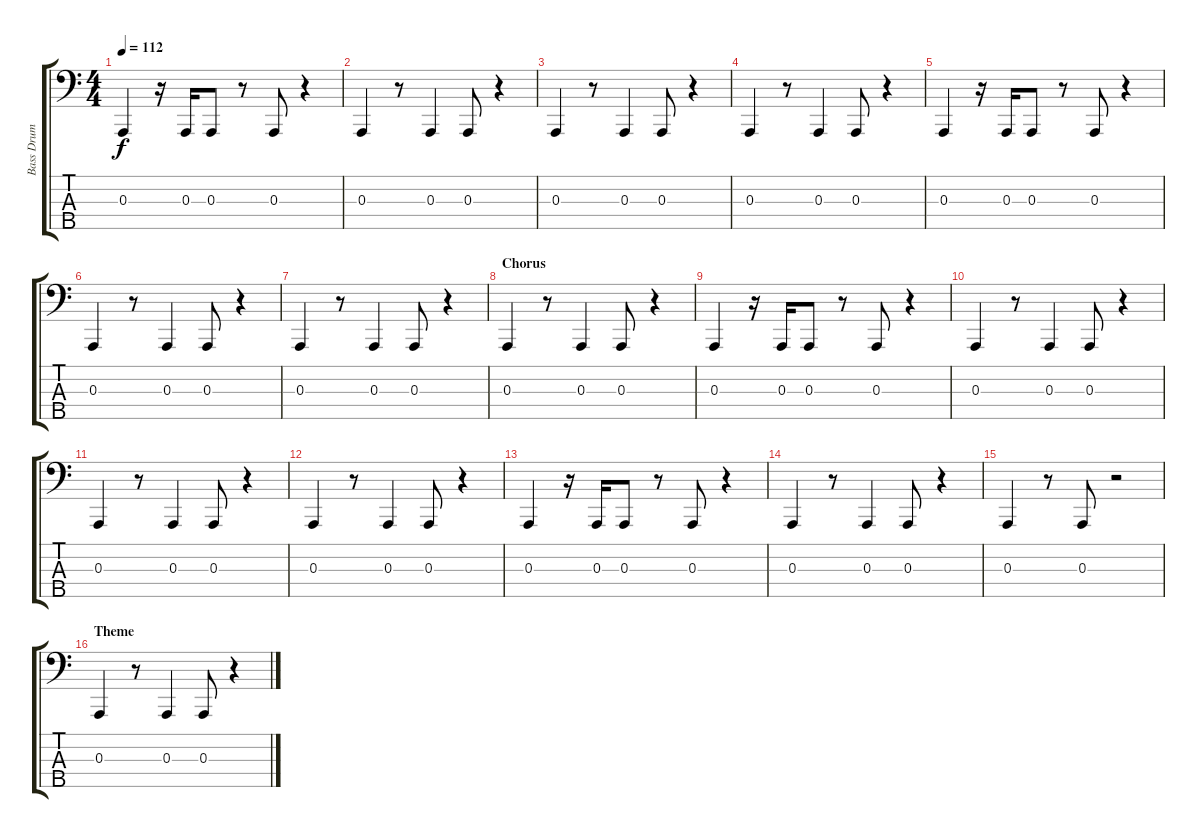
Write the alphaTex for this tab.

\track ("Bass Drum" "Bass Drum") {instrument taikodrum}
\staff {score tabs}
\tuning (G2 D2 A1 E1 B0) {hide}
\ts (4 4)
\tempo 112
\clef f4
\ks c
0.3.4{dy f} r.16 0.3.16 0.3.8 r.8 0.3.8 r.4 |
0.3.4 r.8 0.3.4 0.3.8 r.4 |
0.3.4 r.8 0.3.4 0.3.8 r.4 |
0.3.4 r.8 0.3.4 0.3.8 r.4 |
0.3.4 r.16 0.3.16 0.3.8 r.8 0.3.8 r.4 |
0.3.4 r.8 0.3.4 0.3.8 r.4 |
0.3.4 r.8 0.3.4 0.3.8 r.4 |
\section ("" "Chorus")
0.3.4 r.8 0.3.4 0.3.8 r.4 |
0.3.4 r.16 0.3.16 0.3.8 r.8 0.3.8 r.4 |
0.3.4 r.8 0.3.4 0.3.8 r.4 |
0.3.4 r.8 0.3.4 0.3.8 r.4 |
0.3.4 r.8 0.3.4 0.3.8 r.4 |
0.3.4 r.16 0.3.16 0.3.8 r.8 0.3.8 r.4 |
0.3.4 r.8 0.3.4 0.3.8 r.4 |
0.3.4 r.8 0.3.8 r.2 |
\section ("" "Theme")
0.3.4 r.8 0.3.4 0.3.8 r.4
